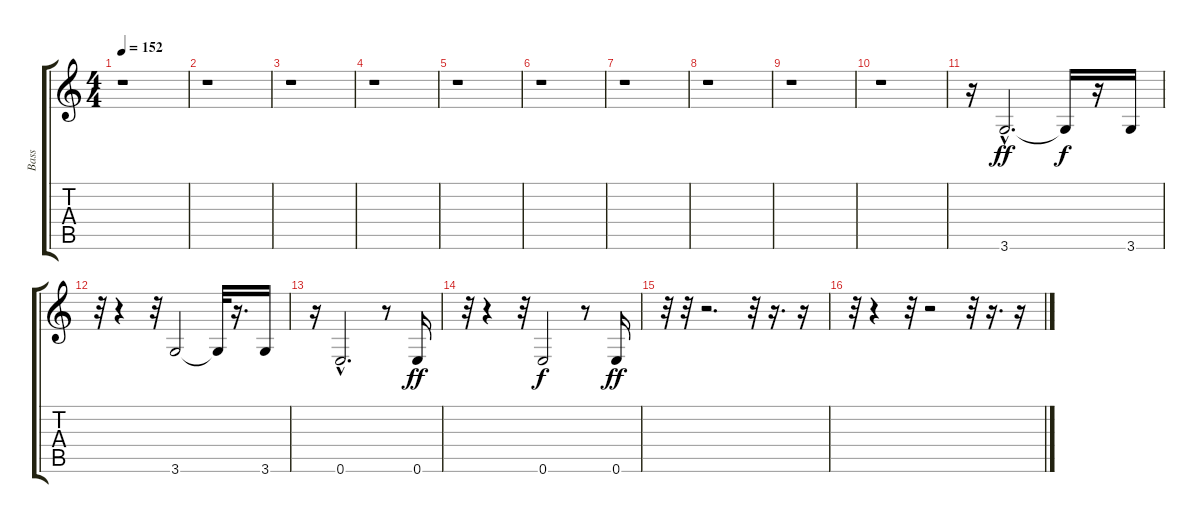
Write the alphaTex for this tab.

\track ("Bass" "Bass") {instrument fretlessbass}
\staff {score tabs}
\tuning (E4 B3 G3 D3 A2 E2) {hide}
\ts (4 4)
\tempo 152
\clef g2
\ks c
r.1{dy ff} |
r.1 |
r.1 |
r.1 |
r.1 |
r.1 |
r.1 |
r.1 |
r.1 |
r.1 |
r.16 3.6{hac}.2{d} 3.6{t}.16{dy f} r.16 3.6.16 |
r.32 r.4 r.32 3.6.2 3.6{t}.32 r.16{d} 3.6.16 |
r.16 0.6{hac}.2{d} r.8 0.6.16{dy ff} |
r.32 r.4 r.32 0.6.2{dy f} r.8 0.6.16{dy ff} |
r.32 r.32 r.2{d} r.32 r.16{d} r.16 |
r.32 r.4 r.32 r.2 r.32 r.16{d} r.16
